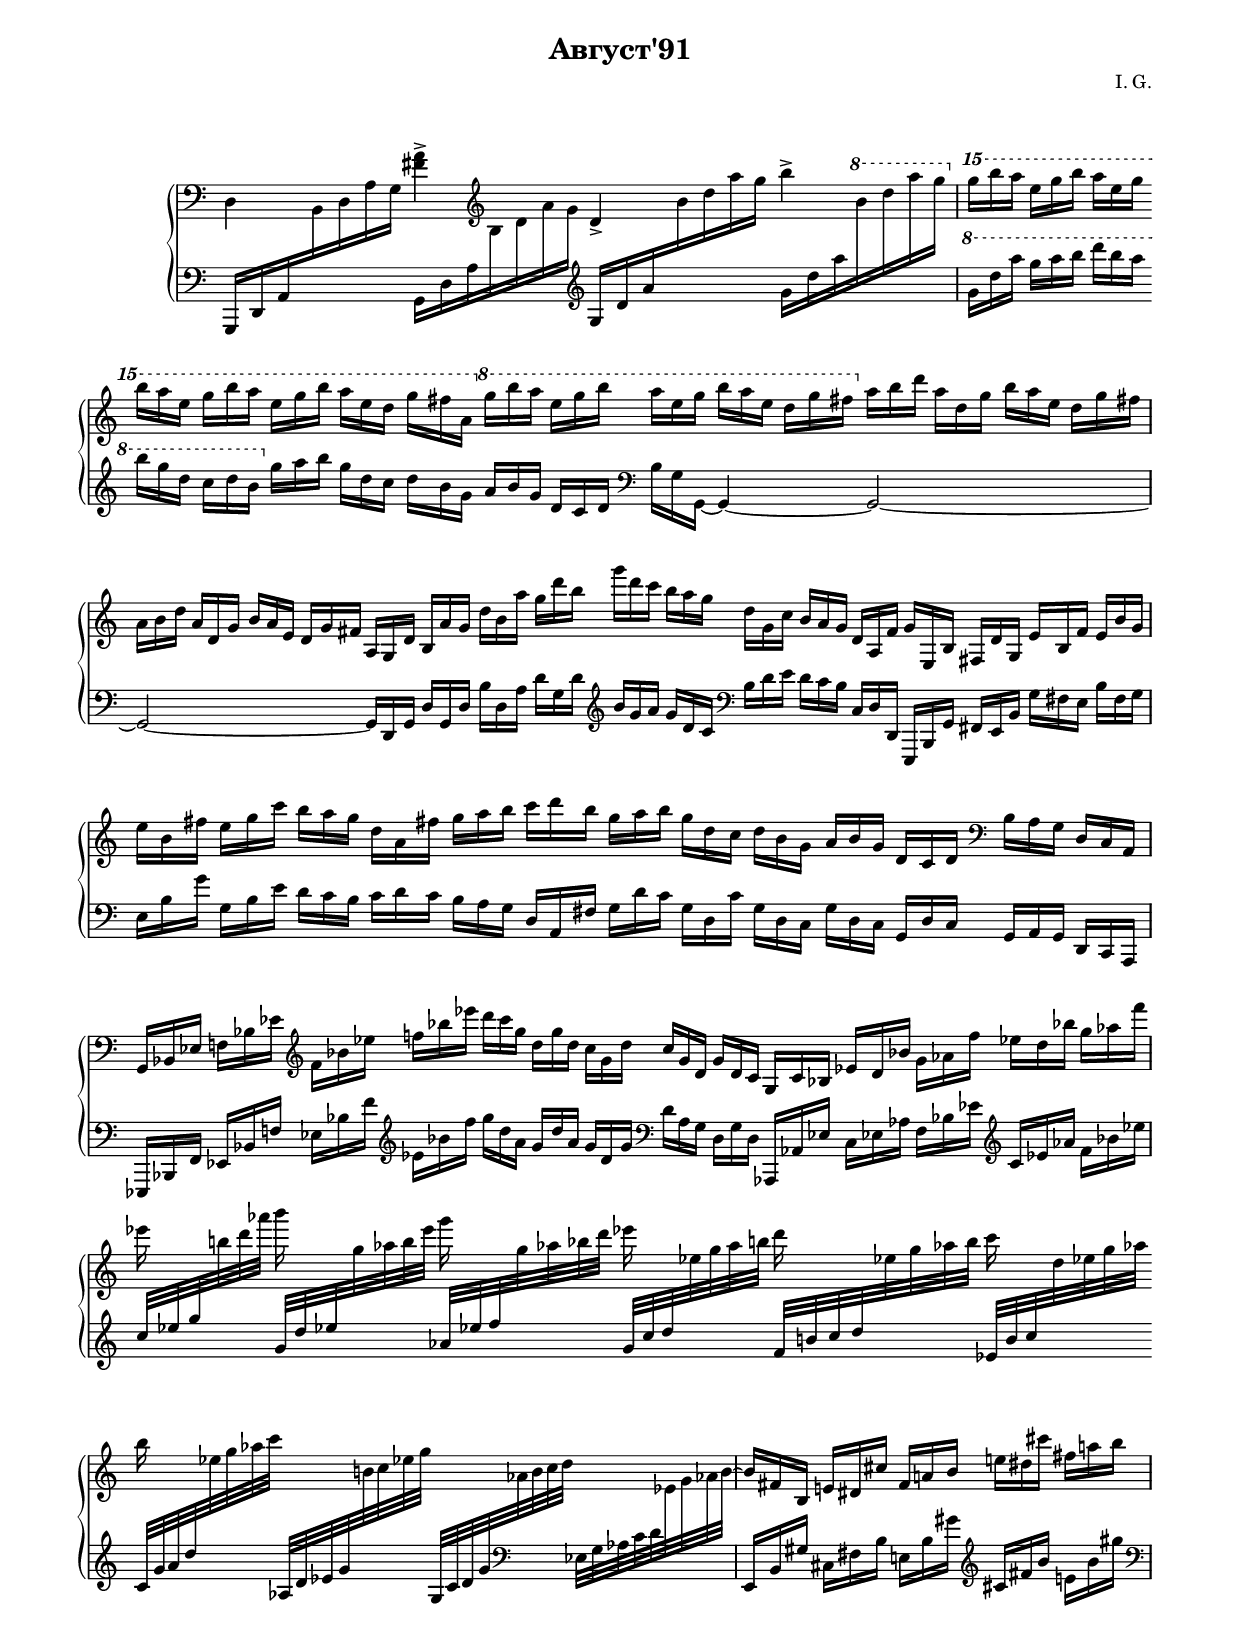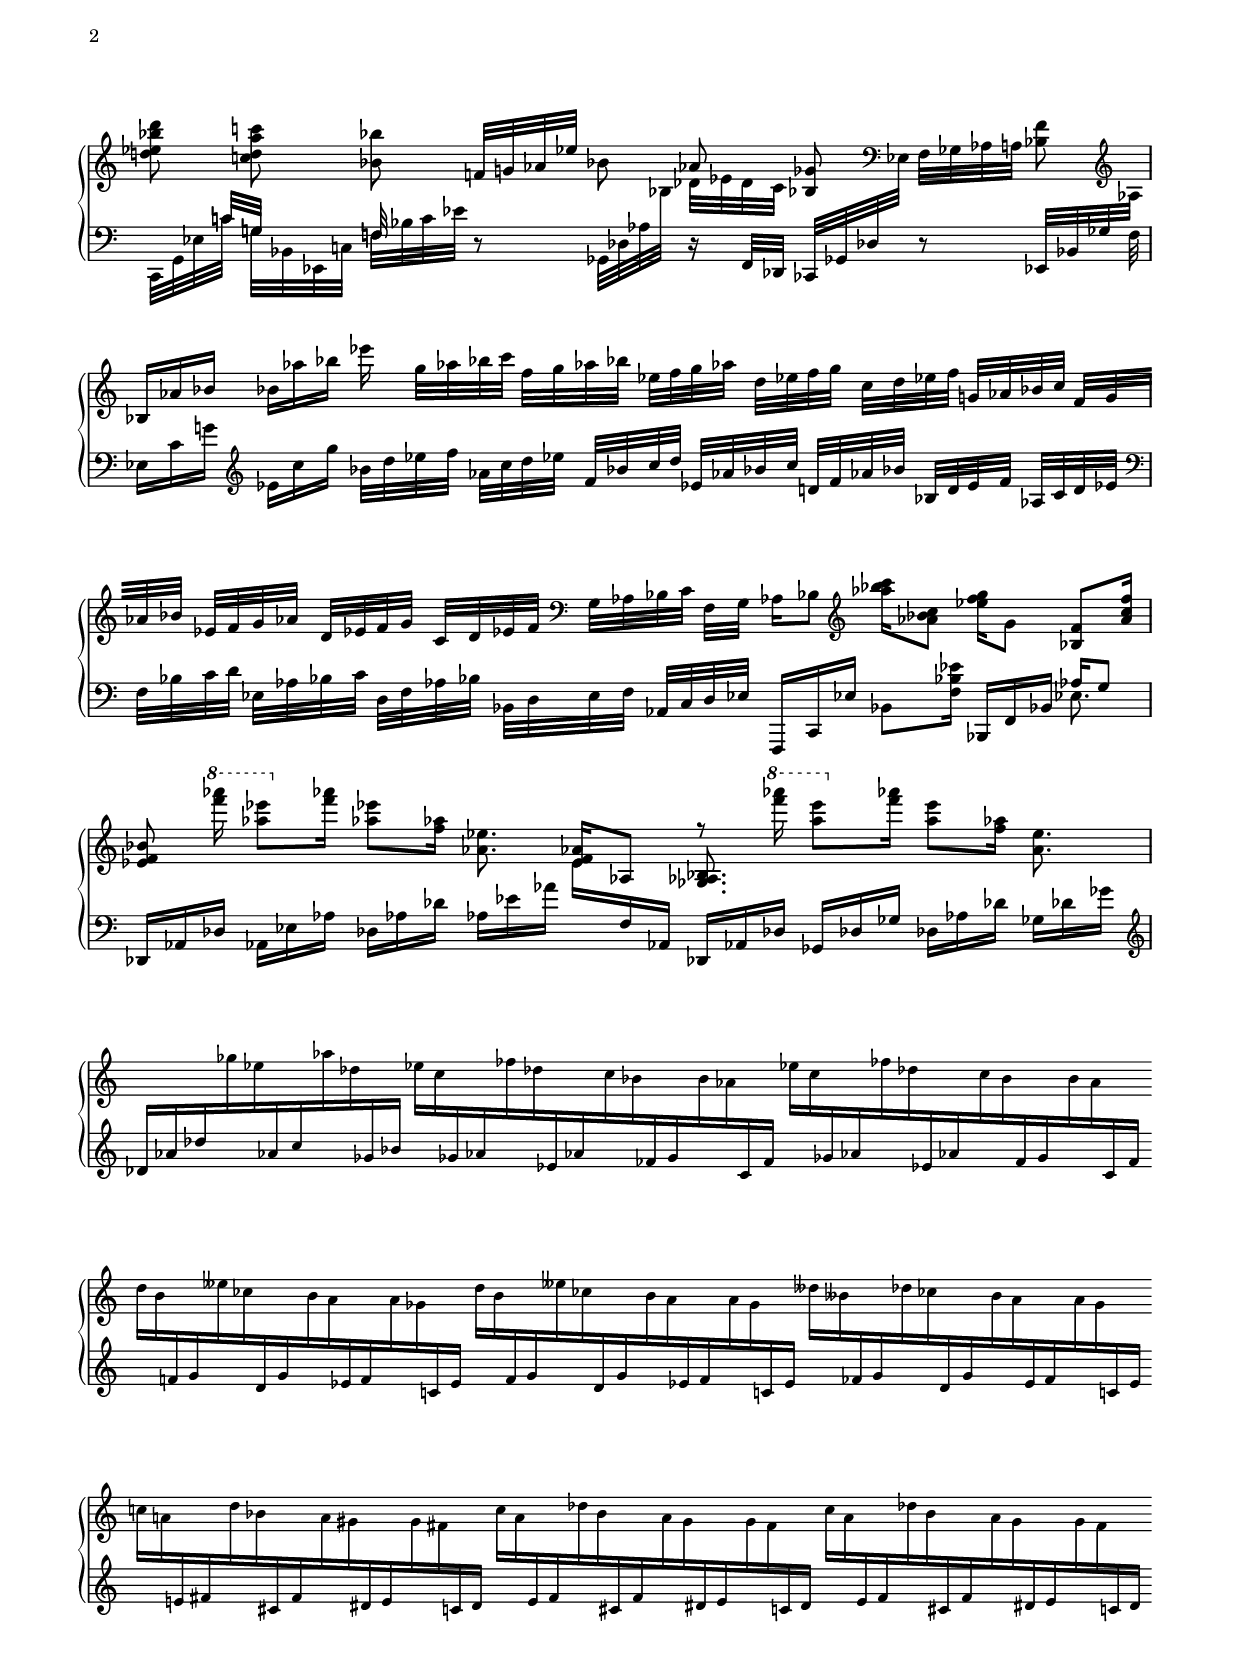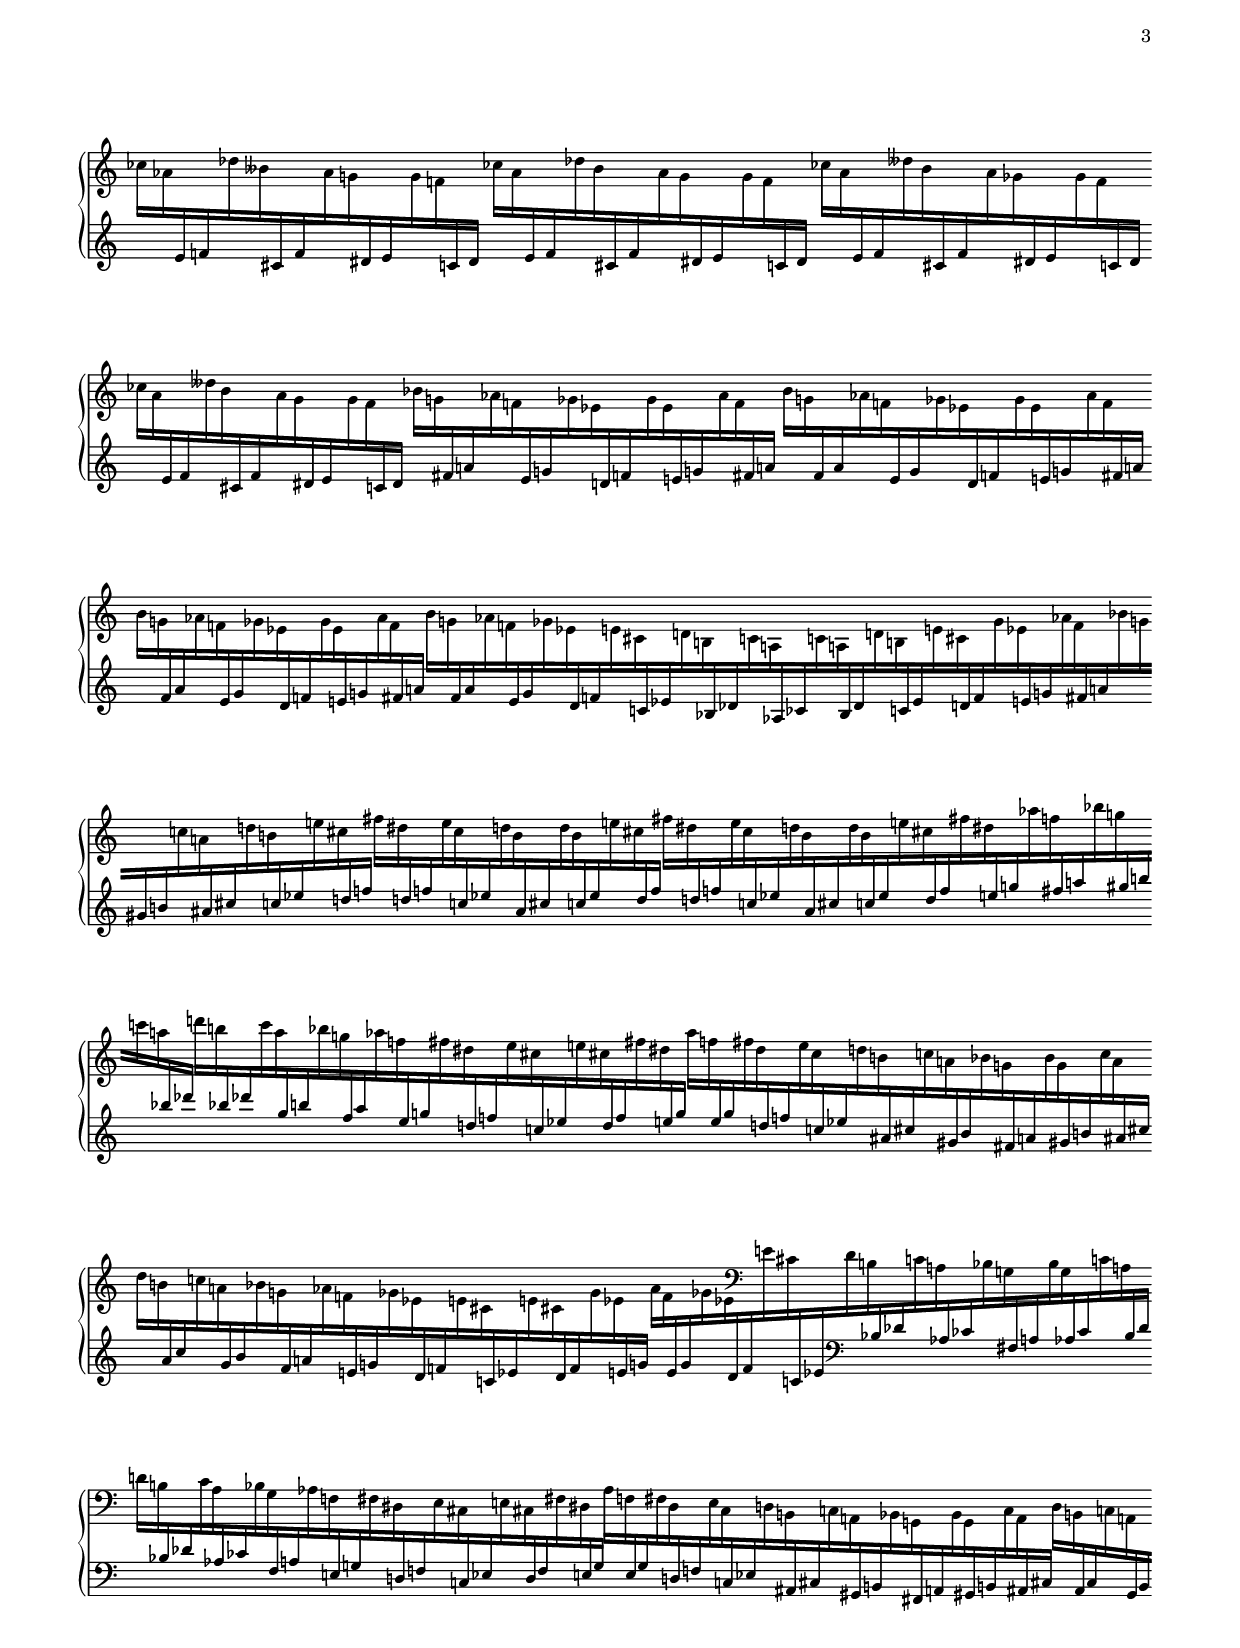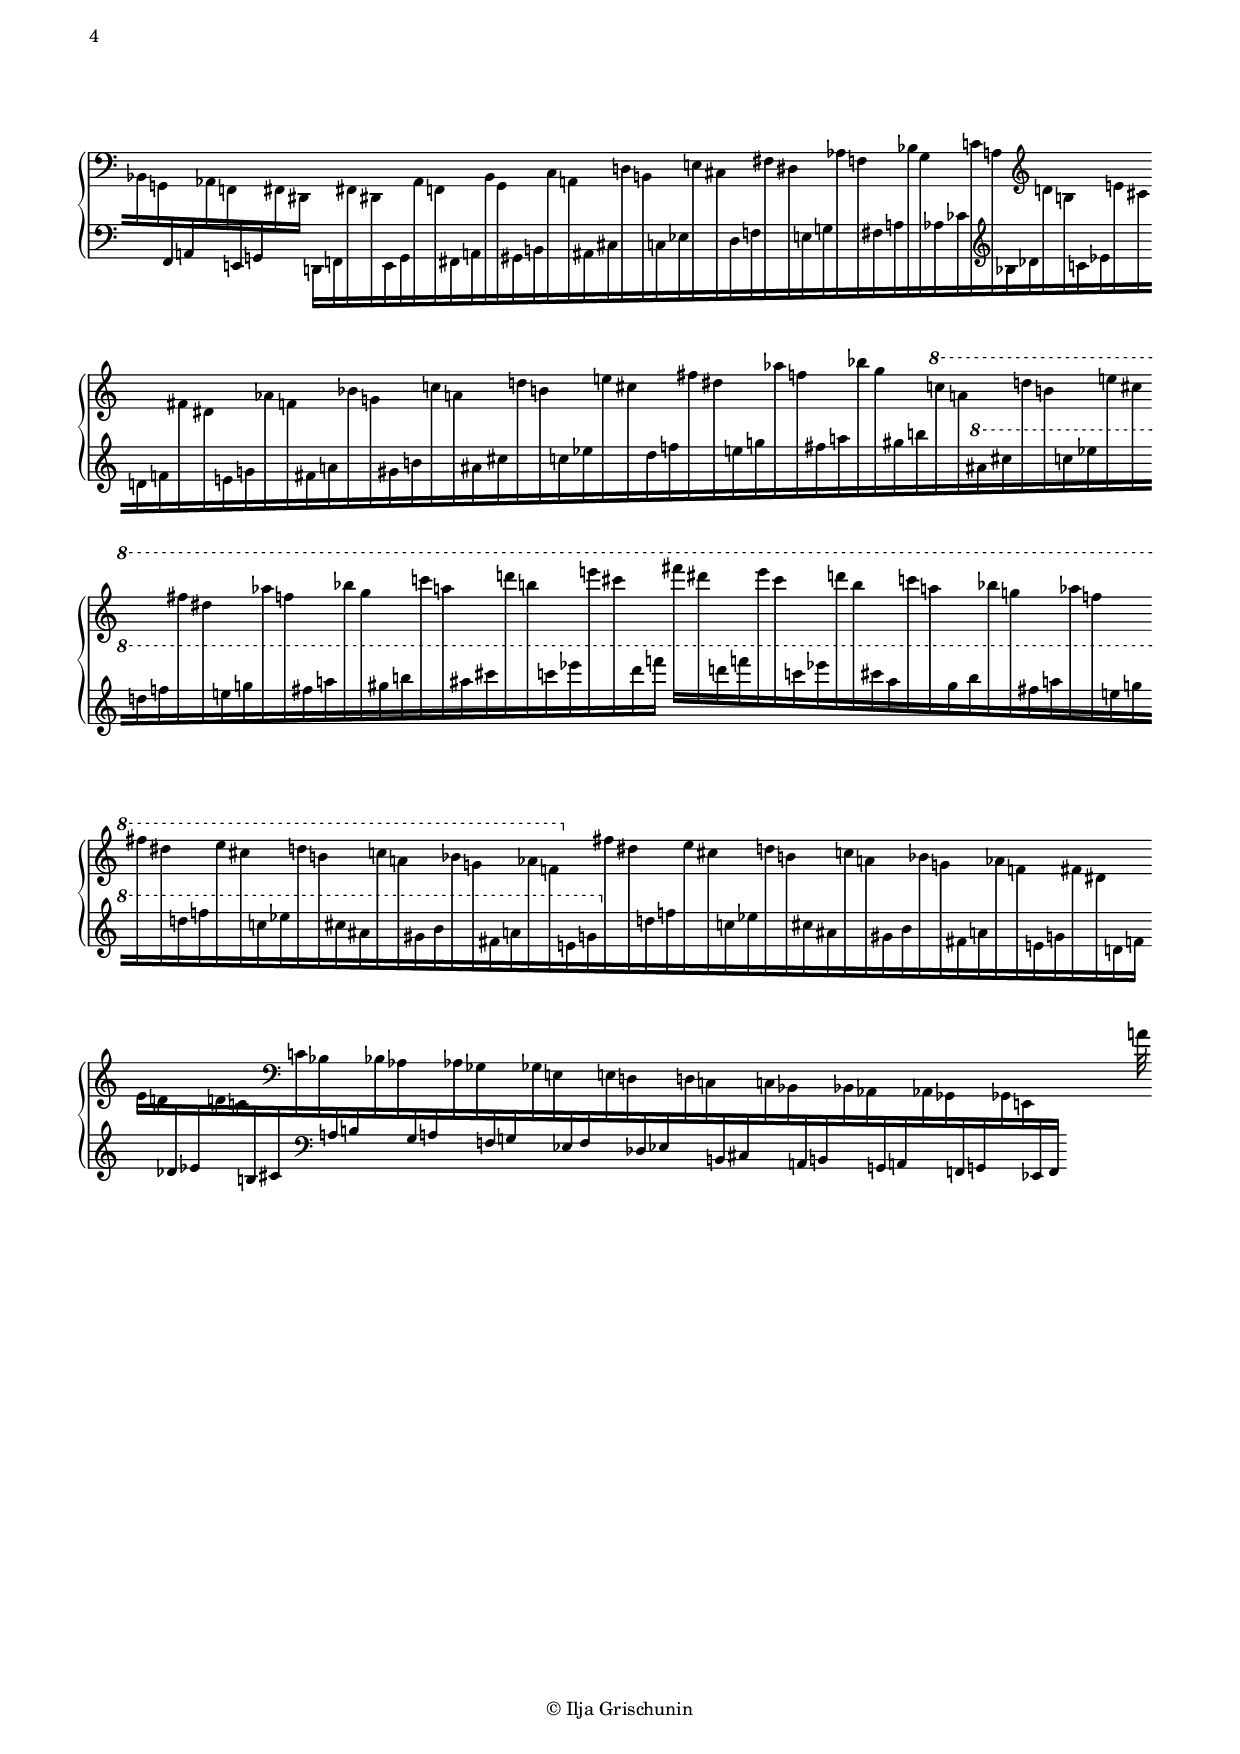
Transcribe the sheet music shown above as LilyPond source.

\version "2.19.15"

\language "deutsch"

\header {
  title = "Август'91"
  %meter = "Von Langsam bis Rasch"
  composer = "I. G."
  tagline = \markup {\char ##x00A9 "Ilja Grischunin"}
}
#(set-global-staff-size 16)
\paper {
  #(set-paper-size "a4")
  top-system-spacing #'basic-distance = #20
  top-markup-spacing #'basic-distance = #10
  markup-system-spacing #'basic-distance = #30
  system-system-spacing #'basic-distance = #20
  last-bottom-spacing #'basic-distance = #20
  left-margin = 15
  right-margin = 15
  %two-sided = ##t
  %inner-margin = 25
  %outer-margin = 15
}

\layout {
  \context {
    \PianoStaff
    \consists #Span_stem_engraver
  }
  \context{
    \Score
    %\override StaffGrouper.staff-staff-spacing.basic-distance = #15
    \remove "Bar_number_engraver"
    %\omit BarLine
    %\omit SpanBar
  }
}

top = \change Staff = "RH"
bot = \change Staff = "LH"

%%%%%%%%%%% RH %%%%%%%%%%%%
rechts = \relative {
  \accidentalStyle piano
  \clef bass
  \override Staff.TimeSignature.stencil = ##f
  %\override Score.BarLine.stencil = ##f
  \override Score.SpanBar.stencil = ##f
  \time 14/8
  d4 s8.
  \change Staff = LH
  \stemDown
  g,16[ d' a'
  \change Staff = RH
  \clef treble
  h d a' g]
  \stemNeutral
  d4-> s8.
  \change Staff = LH
  \stemDown
  g16[ d' a'
  \change Staff = RH
  \override Staff.OttavaBracket.padding = 1
  \ottava #1
  \set Staff.ottavation = #"8"
  h d a' g]
  \time 17/8
  \stemNeutral
  \set tupletSpannerDuration = #(ly:make-moment 1 8)
  \override TupletNumber #'transparent = ##t
  \override TupletBracket #'bracket-visibility = ##f
  \tuplet 3/2 8 {
    \ottava #2
    \set Staff.ottavation = #"15"
    \repeat unfold 5 {g' h a e} d g fis a,
    \ottava #1
    \set Staff.ottavation = #"8"
    \repeat unfold 3 {g h a e} d g fis
    \ottava #0
    a, h d a d, g h a e d g fis
    a, h d a d, g h a e d g fis
    a, g d' h a' g d' h a' g d' h
    g' d c h a g d g, c h a g
    d a fis' g e, h' fis d' g, e' h fis' e h' g
    \time 13/8
    e' h fis'
    e g c h a g d a fis'! g a h c d h g a h g d c
    d h g a h g d c d
    \clef bass
    h a g d c a
  }
  \time 14/8
  \tuplet 3/2 8 {
    g b es f b es
    \clef treble
    f b es
    f b es
    d c g d g d c g d' c g d g d c
    g c b es d b'! g as f' es! d b'! g as f'
  }
  \time 15/8
  es16 s h' s g s es! s d s8. c16 s h s8. s2
  \change Staff = LH
  \times 8/9 {
    \stemDown
    es,,,32 g as c d
    \change Staff = RH
    es g as! h~\noBreak
  }
  \time 5/8
  \set beatStructure = #'(1 1 1 1 1)
  \stemNeutral
  \tuplet 3/2 8 {
    h16 fis h,
    e dis cis' fis, a h
    e dis cis' fis, a h
  }
  \time 9/8
  \set beatStructure = #'(1 1 1 1 1 1 1 1 1)
  <d, es b' d>8<c d a' c><b b'!>
  f32 g as es'! b!8
  <<
    {
      as!
    }
    \\
    {
      des,32 es des c
    }
  >>
  <b! ges'>8
  \change Staff = LH
  r8
  \once\override Beam.positions = #'(4 . 4.7)
  es,,!32 b'! ges'
  \change Staff = RH
  \clef treble
  as
  \tuplet 3/2 8 {
    b16 as' b b! as' b
  }
  \override Beam #'breakable = ##t
  es
  g,32[ as! b! c] f,[ g as! b!] es,[ f g as!] d,[ es! f g] c,[ d es! f]
  g,[ as! b! c] f,[ g as! b!] es,[ f g as!] d,[ es! f g] c,[ d es! f]
  \clef bass
  g,[ as! b! c] f, g
  \tuplet 3/2 8 {
    as!16 b!8
    \clef treble
    <as'' b c>16 <as, b c>8<es' f g>16 g,8
    <b, f'><as' c f>16<es f b>8\noBeam
    \ottava #1
    \set Staff.ottavation = #"8"
    <f''' as>16<as, es'>8
    \ottava #0
    <f as!>16<as, es'>8
    <f as!>16<as, es'>8.
    <es f as!>16 as,8
  }
  <<
    {
      \override TupletNumber.transparent = ##t
      \override TupletBracket.bracket-visibility = ##f
      \times 2/3 {<ges as! b>8.}
    }
    \\
    {
      \override TupletNumber.transparent = ##t
      \override TupletBracket.bracket-visibility = ##f
      \times 2/3 {
        f''8\rest
        \ottava #1
        \set Staff.ottavation = #"8"
        <f'' as!>16
      }
    }
  >>
  \tuplet 3/2 8 {
    <as, es'>8
    \ottava #0
    <f as!>16<as, es'>8
    <f as!>16<as, es'>8.
  }
  \cadenzaOn
  s1*30 s8
  \clef bass
  s1*9
  s4
  \clef treble
  s1*10
  s1*10
  a32
}
%%%%%%%%%%% LH %%%%%%%%%%%%
links = \relative {
  \accidentalStyle piano
  \clef bass
  \override Staff.TimeSignature.stencil = ##f
  %\override Score.BarLine.stencil = ##f
  \override Score.SpanBar.stencil = ##f
  \time 14/8
  g,,16[ d' a'
  \change Staff = RH
  h d a' g]
  <fis' a>4-> s8.
  \change Staff = LH
  \clef treble
  g,16[ d' a'
  \change Staff = RH
  h d a' g] h4-> s8.
  \change Staff = LH
  \time 17/8
  \set tupletSpannerDuration = #(ly:make-moment 1 8)
  \override TupletNumber #'transparent = ##t
  \override TupletBracket #'bracket-visibility = ##f
  \tuplet 3/2 8 {
    \ottava #1
    \set Staff.ottavation = #"8"
    g16 d' a' g a h d h a	\bar "" \break
    h g d c d h
    \ottava #0
    g a h g d c d h g a h g d c d
    \clef bass
    h g g,~
  }
  g4~ g2~ g~
  \tuplet 3/2 8 {
    g16 d g d' g, d' h' d, a' d g, d'
    \clef treble
    h' g a g d c
    \clef bass
    h d e d c h c, d d, e, h' g' fis e h' g' fis e
    h' fis g
    \time 13/8
    e h' g' g, h e d c h c d c h a g d a fis'
    g d' c g d c' g d c g' d c g d' c g a g d c a
  }
  \time 14/8
  \tuplet 3/2 8 {
    es b' f'
    es b' f'
    es b' f'
    \clef treble
    es b' f'
    g d a g d' a g d g
    \clef bass
    d a g d g d
    as, as' es' c es! as f b es
    \clef treble
    c es as f b es
  }
  \time 15/8
  \set beatStructure = #'(1 1 1 1 2 1 2 2 2 2)
  %\stemDown
  \times 4/6 {
    c32 es g
    \change Staff = RH
    h d as'
  }
  \change Staff = LH
  \times 4/7 {
    g,, d' es!
    \change Staff = RH
    g as h es
  }
  \change Staff = LH
  \times 4/7 {
    as,, es'! f
    \change Staff = RH
    g as! b d
  }
  \change Staff = LH
  \times 4/7 {
    g,, c d
    \change Staff = RH
    es g as h
  }
  \change Staff = LH
  f, h c d
  \change Staff = RH
  es! g as! h
  \change Staff = LH
  \times 4/7 {
    es,, h' c
    \change Staff = RH
    d es! g as!
  }
  \bar ""
  \change Staff = LH
  c,, g' as d
  \change Staff = RH
  es! g as! c
  \change Staff = LH
  as,, d es! g
  \change Staff = RH
  h c es! g
  \change Staff = LH
  g,, c d g
  \clef bass
  \change Staff = RH
  as h c d
  \change Staff = LH
  s4
  \tuplet 3/2 8 {
    e,,,16 h' gis'
    cis, fis h
    e,16 h' gis'
    \clef treble
    cis, fis h
    e,16 h' gis'
  }
  \time 9/8
  \set beatStructure = #'(1 1 1 1 1 1 1 1 1)
  \clef bass
  <<
    {
      s16. c,,32[ g] s16. f32 s16.
    }
    \\
    {
      \set beatStructure = #'(1 1 1)
      c,32 g' es' c' g b, es, c' f b c es
    }
  >>
  r8
  \stemDown
  ges,,32 des' as'
  \change Staff = RH
  b
  \change Staff = LH
  \stemNeutral
  r16 f,32 des ces ges'! des'!
  \change Staff = RH
  \clef bass
  es f ges as a
  <<
    {
      \stemDown
      <b f'>8
    }
    \\
    {
      s16.
      \change Staff = LH
      f32
    }
  >>
  \change Staff = LH
  \tuplet 3/2 8 {
    es16 c' g'
    \clef treble
    es c' g'
  }
  b,32 d es f as, c d es! f, b! c d es,! as! b! c d, f as! b!
  b, d es f as, c d es!
  \clef bass
  f, b! c d es,! as! b! c d, f as! b! b, d es f as, c d es!
  \tuplet 3/2 8 {
    f,,16 c' es'! b!8 <f' b! es>16 b,, f' b!
  }
  <<
    {
      \override TupletNumber.transparent = ##t
      \override TupletBracket.bracket-visibility = ##f
      \times 2/3 {as'! g8}
    }
    \\
    {
      \override TupletNumber.transparent = ##t
      \override TupletBracket.bracket-visibility = ##f
      \times 2/3 {es!8.}
    }
  >>
  \tuplet 3/2 8 {
    des,16 as' des as! es' as
    des,! as'! des as! es' as
    \change Staff = RH es \change Staff = LH f, as,!
    des,! as'! des! ges,! des'! ges
    des! as'! des! ges,! des'! ges
  }
  \cadenzaOn
  \clef treble
  \override Beam.breakable = ##t
  des16[ as' des
  \small
  \top ges es \bot as,! c
  \top as' des, \bot ges, b]
  \repeat unfold 2 {
    \top es![ c \bot ges! as!
    \top fes'! des! \bot es,! as!
    \top c b \bot fes ges
    \top b as \bot c, fes]
  }
  \bar ""
  \top des'[ b \bot f! ges
  \top eses' ces \bot des, ges
  \top b as \bot es f
  \top as ges \bot c, es]
  \top des'[ b \bot f ges
  \top eses' ces \bot des, ges
  \top b as \bot es f
  \top as ges \bot c, es]
  \top deses'[ heses \bot fes ges
  \top des' ces \bot des, ges
  \top heses as \bot es fes
  \top as ges \bot c, es]
  \bar ""
  \repeat unfold 3 {
    \top c'[ a \bot e fis
    \top des' b \bot cis, fis
    \top a gis \bot dis e
    \top gis fis \bot c! dis]
  }
  \bar ""
  \repeat unfold 2 {
    \top ces'[ as \bot e f
    \top des' heses \bot cis, f
    \top as g \bot dis e
    \top g f \bot c! dis]
  }
  \top ces'[ as \bot e f
  \top deses' heses \bot cis, f
  \top as ges \bot dis e
  \top ges f \bot c! dis]
  \bar ""
  \top ces'[ as \bot e f
  \top deses' heses \bot cis, f
  \top as ges \bot dis e
  \top ges f \bot c! dis]
  \repeat unfold 2 {
    \top b'[ g \bot fis a
    \top as f \bot e g
    \top ges es \bot d f
    \top ges es \bot e g
    \top as f \bot fis a]
  }
  \bar ""
  \top b[ g \bot fis a
  \top as f \bot e g
  \top ges es \bot d f
  \top ges es \bot e g
  \top as f \bot fis a]
  \top b[ g \bot fis a
  \top as f \bot e g
  \top ges es \bot d f
  \top e cis \bot c es
  \top d h \bot b des
  \top c a \bot as ces
  \top c a \bot b des
  \top d h \bot c es
  \top e cis \bot d f
  \top ges es \bot e g
  \top as f \bot fis a
  \top b g
  \bar ""
  \break
  \bot gis h
  \top c a \bot ais cis
  \top d h \bot c es
  \top e cis \bot d f]
  \top fis[ dis \bot d f
  \top e cis \bot c es
  \top d h \bot ais cis
  \top d h \bot c es
  \top e cis \bot d f]
  \top fis[ dis \bot d f
  \top e cis \bot c es
  \top d h \bot ais cis
  \top d h \bot c es
  \top e cis \bot d f
  \top fis dis \bot e g
  \top as f \bot fis a
  \top b g \bot gis h
  \bar ""
  \break
  \top c a \bot b des]
  \top d[ h \bot b des
  \top c a \bot gis h
  \top b g \bot fis a
  \top as f \bot e g
  \top fis dis \bot d f
  \top e cis \bot c es
  \top e cis \bot d f
  \top fis dis \bot e g]
  \top as[ f \bot e g
  \top fis dis \bot d f
  \top e cis \bot c es
  \top d h \bot ais cis
  \top c a \bot gis h
  \top b g \bot fis a
  \top b g \bot gis h
  \top c a \bot ais cis]
  \bar ""
  \top d[ h \bot ais cis
  \top c a \bot gis h
  \top b g \bot fis a
  \top as f \bot e g
  \top ges es \bot d f
  \top e cis \bot c es
  \top e cis \bot d f
  \top ges es \bot e g]
  \once\override Beam.positions = #'(-5 . -1.5)
  \top as[ f \bot e g
  \top ges es \bot d f
  \top e cis \bot c es
  \clef bass
  \top d h \bot b des
  \top c a \bot as ces
  \top b g \bot fis a
  \top b g \bot as ces
  \top c a \bot b des]
  \bar ""
  \top d[ h \bot b des
  \top c a \bot as ces
  \top b g \bot fis a
  \top as f \bot e g
  \top fis dis \bot d f
  \top e cis \bot c es
  \top e cis \bot d f
  \top fis dis \bot e g]
  \top as[ f \bot e g
  \top fis dis \bot d f
  \top e cis \bot c es
  \top d h \bot ais cis
  \top c a \bot gis h
  \top b g \bot fis a
  \top b g \bot gis h
  \top c a \bot ais cis]
  \top d[ h \bot ais cis
  \top c a \bot gis h
  \bar ""
  \break
  \top b g \bot fis a
  \top as f \bot e g
  \top fis dis]
  %@@@@@@@@@@@@@@
  \bot d[ f \top fis dis
  \bot e g \top as f
  \bot fis a \top b g
  \bot gis h \top c a
  \bot ais cis \top d h
  \bot c es \top e cis
  %@@@@@@@@@@@@@@
  \bot d f \top fis dis
  \bot e g \top as f
  \bot fis a \top b g
  \bot as ces \top c a
  \bot
  \clef treble
  b des \top d h
  \bot c es \top e cis
  \bar ""
  \break
  %@@@@@@@@@@@@@@
  \bot d f \top fis dis
  \bot e g \top as f
  \bot fis a \top b g
  \bot gis h \top c a
  \bot ais cis \top d h
  \bot c es \top e cis
  %@@@@@@@@@@@@@@
  \bot d f \top fis dis
  \bot e g \top as f
  \bot fis a \top b g
  \bot gis h
  \top
  \ottava #1
  c a
  \bot
  \ottava #1
  ais cis \top d h
  \bot c es \top e cis
  \bar ""
  \break
  %@@@@@@@@@@@@@@
  \bot d f \top fis dis
  \bot e g \top as f
  \bot fis a \top b g
  \bot gis h \top c a
  \bot ais cis \top d h
  \bot c es \top e cis
  \bot d f]
  %@@@@@@@@@@@@@@
  \top fis[ dis \bot d f
  \top e cis \bot c es
  \top d h \bot cis ais
  \top c a \bot gis h
  \top b g \bot fis a
  \top as f \bot e g
  \bar ""
  \break
  %@@@@@@@@@@@@@@
  \top fis dis \bot d f
  \top e cis \bot c es
  \top d h \bot cis ais
  \top c a \bot gis h
  \top b g \bot fis a
  \top as f
  \ottava #0
  \bot e g
  \ottava #0
  %@@@@@@@@@@@@@@
  \top fis dis \bot d f
  \top e cis \bot c es
  \top d h \bot cis ais
  \top c a \bot gis h
  \top b g \bot fis a
  \top as f \bot e g
  \top fis dis \bot d f]
  \bar ""
  \break
  %@@@@@@@@@@@@@@
  \top e[ d \bot des es
  \top d c \bot h cis
  \top
  \clef bass
  c b \bot
  \clef bass
  a h
  \top b as \bot g a
  \top as ges \bot f g
  \top ges e \bot es f
  %@@@@@@@@@@@@@@
  \top e d \bot des es
  \top d c \bot h cis
  \top c b \bot a h
  \top b as \bot g a
  \top as ges \bot f g
  \top ges e \bot es f
  ]
}
%%%%%%%%%%%%%%%%%%%%%%
\score {
  \new PianoStaff <<
    \new Staff = "RH" \rechts
    \new Staff = "LH" \links
  >>
}